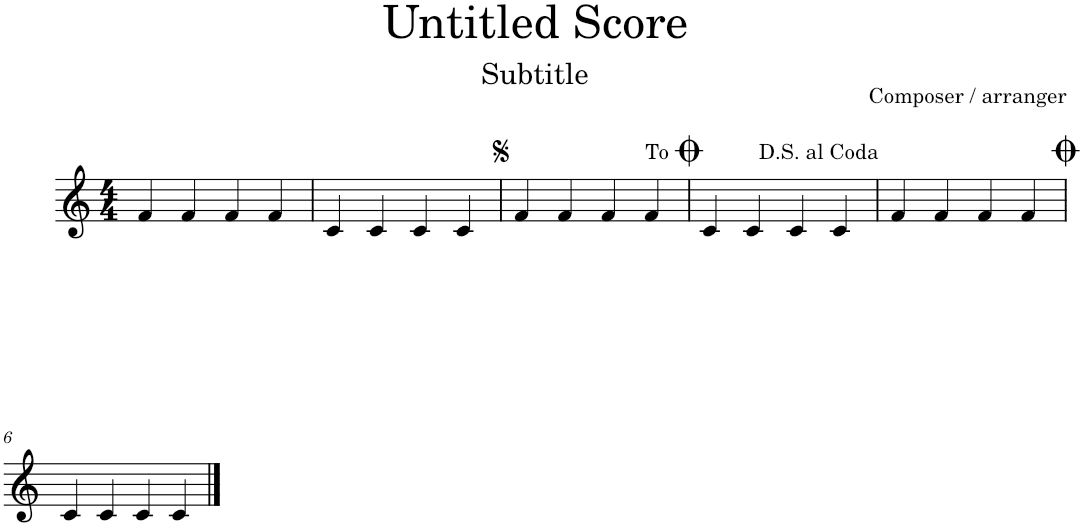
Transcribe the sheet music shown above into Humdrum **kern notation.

**kern
*part1
*staff1
*I"Violin
*I'Vln.
*clefG2
*k[]
*M4/4
=1
4f/
4f/
4f/
4f/
=2
4c/
4c/
4c/
4c/
=3
4f/
4f/
4f/
4f/
!LO:TX:a:t=To
=4
4c/
4c/
4c/
4c/
=5
4f/
4f/
4f/
4f/
!!LO:LB:g=z
=6
4c/
4c/
4c/
4c/
==
*-
